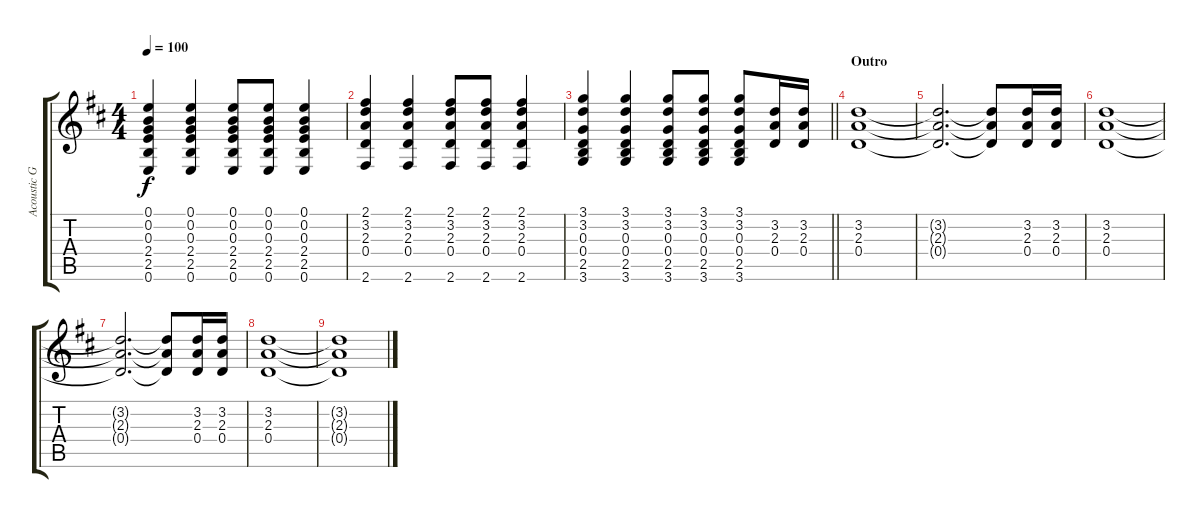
\track ("Acoustic Guitar" "Acoustic G") {instrument acousticguitarsteel bank 255}
\staff {score tabs}
\tuning (E4 B3 G3 D3 A2 E2) {hide}
\ts (4 4)
\tempo 100
\clef g2
\ks d
(0.1 0.2 0.3 2.4 2.5 0.6).4{dy f} (0.1 0.2 0.3 2.4 2.5 0.6).4 (0.1 0.2 0.3 2.4 2.5 0.6).8 (0.1 0.2 0.3 2.4 2.5 0.6).8 (0.1 0.2 0.3 2.4 2.5 0.6).4 |
(2.1 3.2 2.3 0.4 2.6).4 (2.1 3.2 2.3 0.4 2.6).4 (2.1 3.2 2.3 0.4 2.6).8 (2.1 3.2 2.3 0.4 2.6).8 (2.1 3.2 2.3 0.4 2.6).4 |
\barLineRight lightlight
(3.1 3.2 0.3 0.4 2.5 3.6).4 (3.1 3.2 0.3 0.4 2.5 3.6).4 (3.1 3.2 0.3 0.4 2.5 3.6).8 (3.1 3.2 0.3 0.4 2.5 3.6).8 (3.1 3.2 0.3 0.4 2.5 3.6).8 (3.2 2.3 0.4).16 (3.2 2.3 0.4).16 |
\section ("" "Outro")
(3.2 2.3 0.4).1 |
(3.2{t} 2.3{t} 0.4{t}).2{d} (3.2{t} 2.3{t} 0.4{t}).8 (3.2 2.3 0.4).16 (3.2 2.3 0.4).16 |
(3.2 2.3 0.4).1 |
(3.2{t} 2.3{t} 0.4{t}).2{d} (3.2{t} 2.3{t} 0.4{t}).8 (3.2 2.3 0.4).16 (3.2 2.3 0.4).16 |
(3.2 2.3 0.4).1 |
(3.2{t} 2.3{t} 0.4{t}).1
